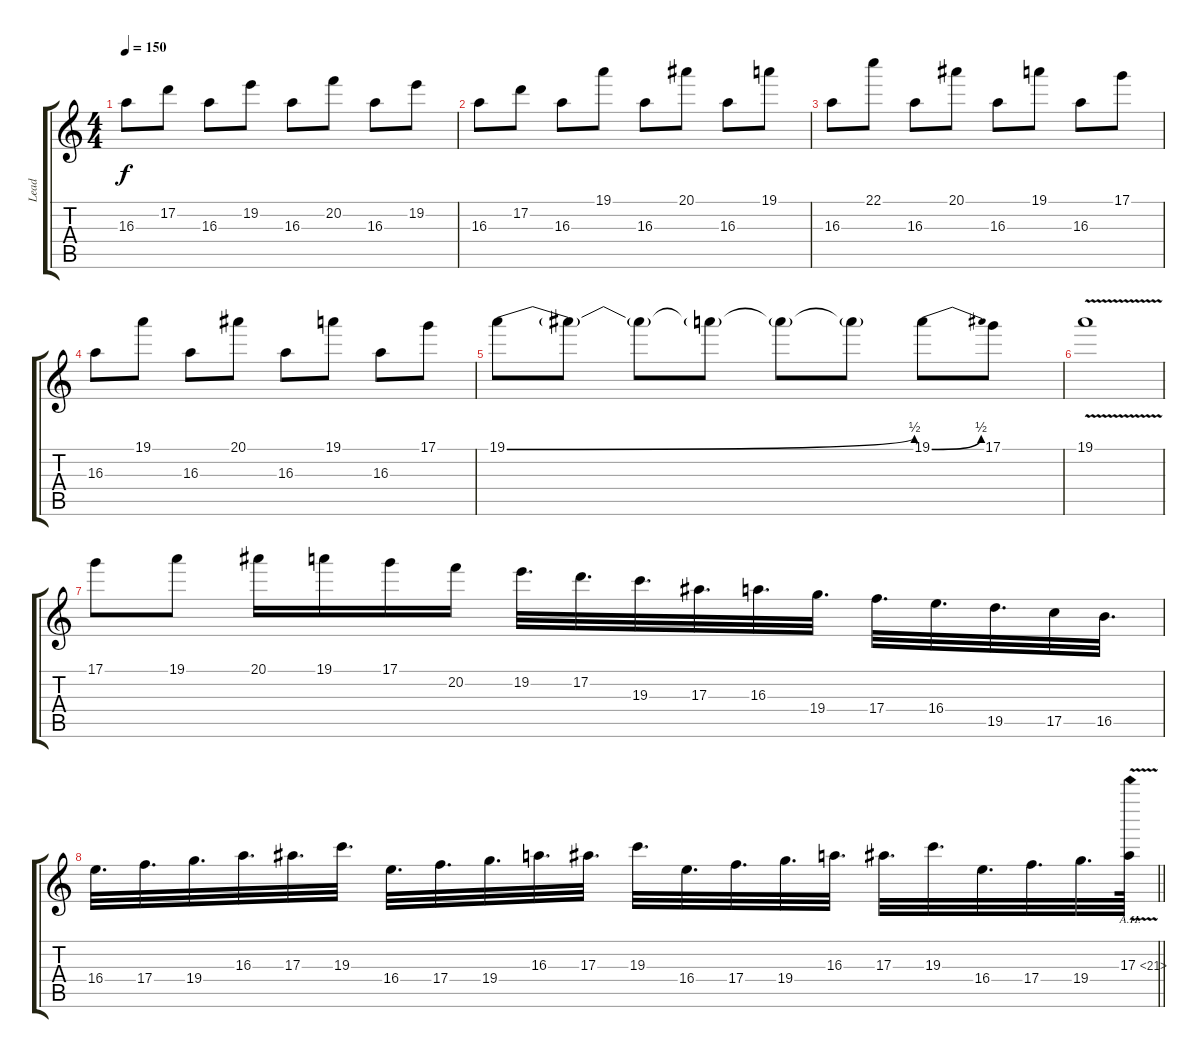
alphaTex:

\track ("Lead" "Lead") {instrument distortionguitar}
\staff {score tabs}
\tuning (D4 A3 F3 C3 G2 D2) {hide}
\ts (4 4)
\tempo 150
\clef g2
\ks c
16.3.8{dy f} 17.2.8 16.3.8 19.2.8 16.3.8 20.2.8 16.3.8 19.2.8 |
16.3.8 17.2.8 16.3.8 19.1.8 16.3.8 20.1.8 16.3.8 19.1.8 |
16.3.8 22.1.8 16.3.8 20.1.8 16.3.8 19.1.8 16.3.8 17.1.8 |
16.3.8 19.1.8 16.3.8 20.1.8 16.3.8 19.1.8 16.3.8 17.1.8 |
19.1{be (bend 0 0 60 2)}.8 19.1{t}.8 19.1{t}.8 19.1{t}.8 19.1{t}.8 19.1{t}.8 19.1{be (bend 0 0 60 2)}.8 17.1.8 |
19.1{v}.1 |
17.1.8 19.1.8 20.1.16 19.1.16 17.1.16 20.2.16 19.2.32{d} 17.2.32{d} 19.3.32{d} 17.3.32{d} 16.3.32{d} 19.4.32{d} 17.4.32{d} 16.4.32{d} 19.5.32{d} 17.5.32 16.5.32{d} |
\barLineRight lightlight
16.4.32{d} 17.4.32{d} 19.4.32{d} 16.3.32{d} 17.3.32{d} 19.3.32{d} 16.4.32{d} 17.4.32{d} 19.4.32{d} 16.3.32{d} 17.3.32{d} 19.3.32{d} 16.4.32{d} 17.4.32{d} 19.4.32{d} 16.3.32{d} 17.3.32{d} 19.3.32{d} 16.4.32{d} 17.4.32{d} 19.4.32{d} 17.3{ah 4 v}.64
